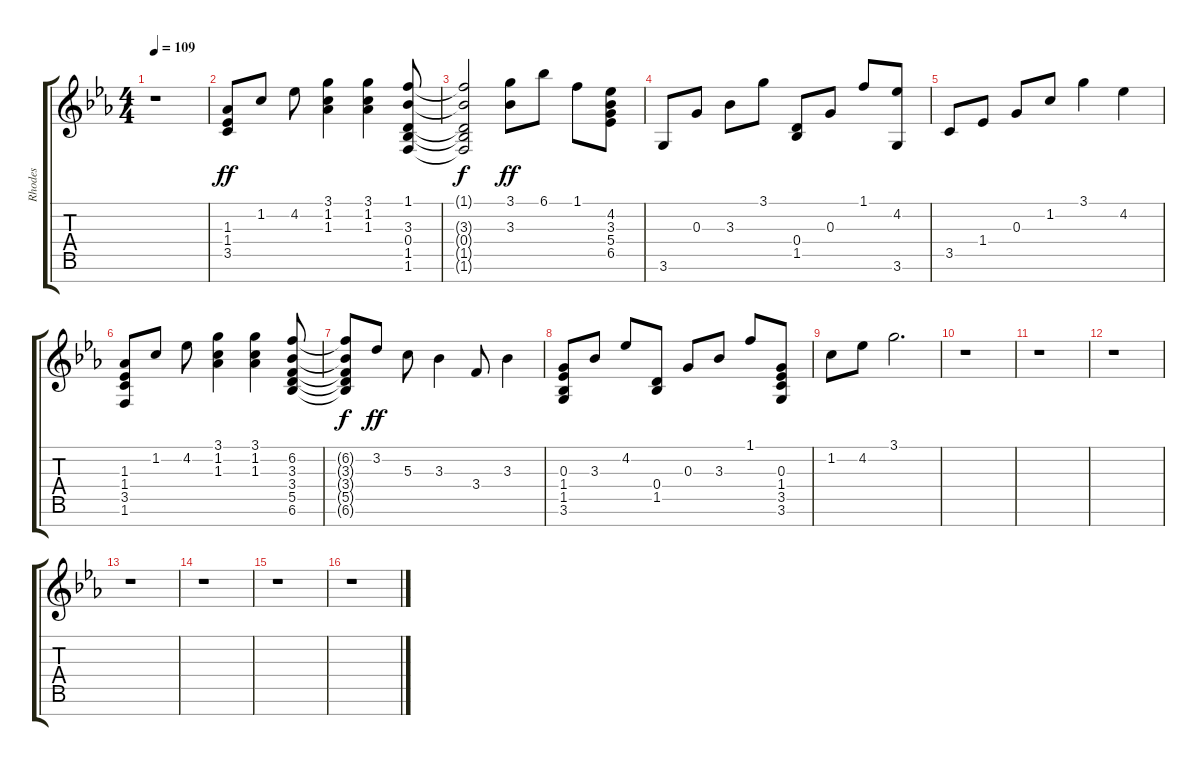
\track ("Rhodes" "Rhodes") {instrument acousticguitarnylon}
\staff {score tabs}
\tuning (E4 B3 G3 D3 A2 E2 B1) {hide}
\ts (4 4)
\tempo 109
\clef g2
\ks eb
r.1{dy ff} |
(1.3 1.4 3.5).8 1.2.8 4.2.8 (3.1 1.2 1.3).4 (3.1 1.2 1.3).4 (1.1 3.3 0.4 1.5 1.6).8 |
(1.1{t} 3.3{t} 0.4{t} 1.5{t} 1.6{t}).2{dy f} (3.1 3.3).8{dy ff} 6.1.8 1.1.8 (4.2 3.3 5.4 6.5).8 |
3.6.8 0.3.8 3.3.8 3.1.8 (0.4 1.5).8 0.3.8 1.1.8 (4.2 3.6).8 |
3.5.8 1.4.8 0.3.8 1.2.8 3.1.4 4.2.4 |
(1.3 1.4 3.5 1.6).8 1.2.8 4.2.8 (3.1 1.2 1.3).4 (3.1 1.2 1.3).4 (6.2 3.3 3.4 5.5 6.6).8 |
(6.2{t} 3.3{t} 3.4{t} 5.5{t} 6.6{t}).8{dy f} 3.2.8{dy ff} 5.3.8 3.3.4 3.4.8 3.3.4 |
(0.3 1.4 1.5 3.6).8 3.3.8 4.2.8 (0.4 1.5).8 0.3.8 3.3.8 1.1.8 (0.3 1.4 3.5 3.6).8 |
1.2.8 4.2.8 3.1.2{d} |
r.1 |
r.1 |
r.1 |
r.1 |
r.1 |
r.1 |
r.1
